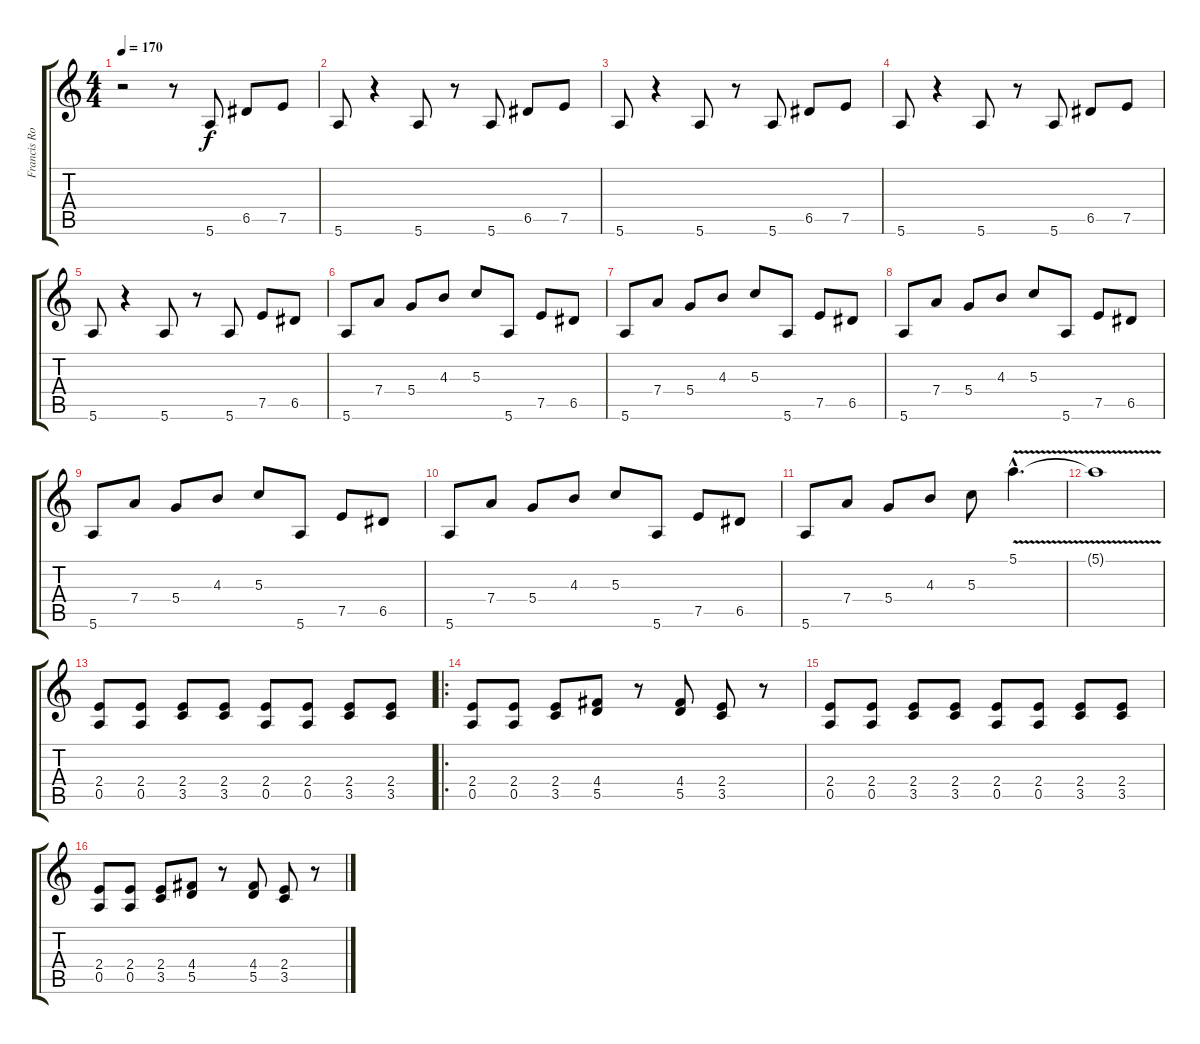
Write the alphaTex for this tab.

\track ("Francis Rossi" "Francis Ro") {instrument overdrivenguitar}
\staff {score tabs}
\tuning (E4 B3 G3 D3 A2 E2) {hide}
\ts (4 4)
\tempo 170
\clef g2
\ks c
r.2{dy f instrument overdrivenguitar} r.8 5.6.8 6.5.8 7.5.8 |
5.6.8 r.4 5.6.8 r.8 5.6.8 6.5.8 7.5.8 |
5.6.8 r.4 5.6.8 r.8 5.6.8 6.5.8 7.5.8 |
5.6.8 r.4 5.6.8 r.8 5.6.8 6.5.8 7.5.8 |
5.6.8 r.4 5.6.8 r.8 5.6.8 7.5.8 6.5.8 |
5.6.8 7.4.8 5.4.8 4.3.8 5.3.8 5.6.8 7.5.8 6.5.8 |
5.6.8 7.4.8 5.4.8 4.3.8 5.3.8 5.6.8 7.5.8 6.5.8 |
5.6.8 7.4.8 5.4.8 4.3.8 5.3.8 5.6.8 7.5.8 6.5.8 |
5.6.8 7.4.8 5.4.8 4.3.8 5.3.8 5.6.8 7.5.8 6.5.8 |
5.6.8 7.4.8 5.4.8 4.3.8 5.3.8 5.6.8 7.5.8 6.5.8 |
5.6.8 7.4.8 5.4.8 4.3.8 5.3.8 5.1{v hac}.4{d} |
5.1{t}.1 |
(2.4 0.5).8 (2.4 0.5).8 (2.4 3.5).8 (2.4 3.5).8 (2.4 0.5).8 (2.4 0.5).8 (2.4 3.5).8 (2.4 3.5).8 |
\ro
(2.4 0.5).8 (2.4 0.5).8 (2.4 3.5).8 (4.4 5.5).8 r.8 (4.4 5.5).8 (2.4 3.5).8 r.8 |
(2.4 0.5).8 (2.4 0.5).8 (2.4 3.5).8 (2.4 3.5).8 (2.4 0.5).8 (2.4 0.5).8 (2.4 3.5).8 (2.4 3.5).8 |
(2.4 0.5).8 (2.4 0.5).8 (2.4 3.5).8 (4.4 5.5).8 r.8 (4.4 5.5).8 (2.4 3.5).8 r.8
